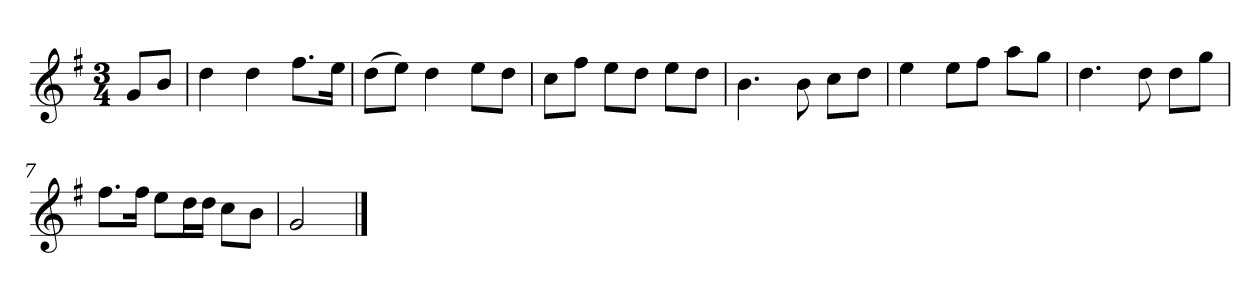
**kern
*part1
*staff1
*k[f#]
*M3/4
*MM120
=
8gL
8bJ
=1
4dd
4dd
8.ff#L
16eeJk
=2
(8ddL
8eeJ)
4dd
8eeL
8ddJ
=3
8ccL
8ff#J
8eeL
8ddJ
8eeL
8ddJ
=4
4.b
8b
8ccL
8ddJ
=5
4ee
8eeL
8ff#J
8aaL
8ggJ
=6
4.dd
8dd
8ddL
8ggJ
=7
8.ff#L
16ff#Jk
8eeL
16ddL
16ddJJ
8ccL
8bJ
=8
2g
==
*-
